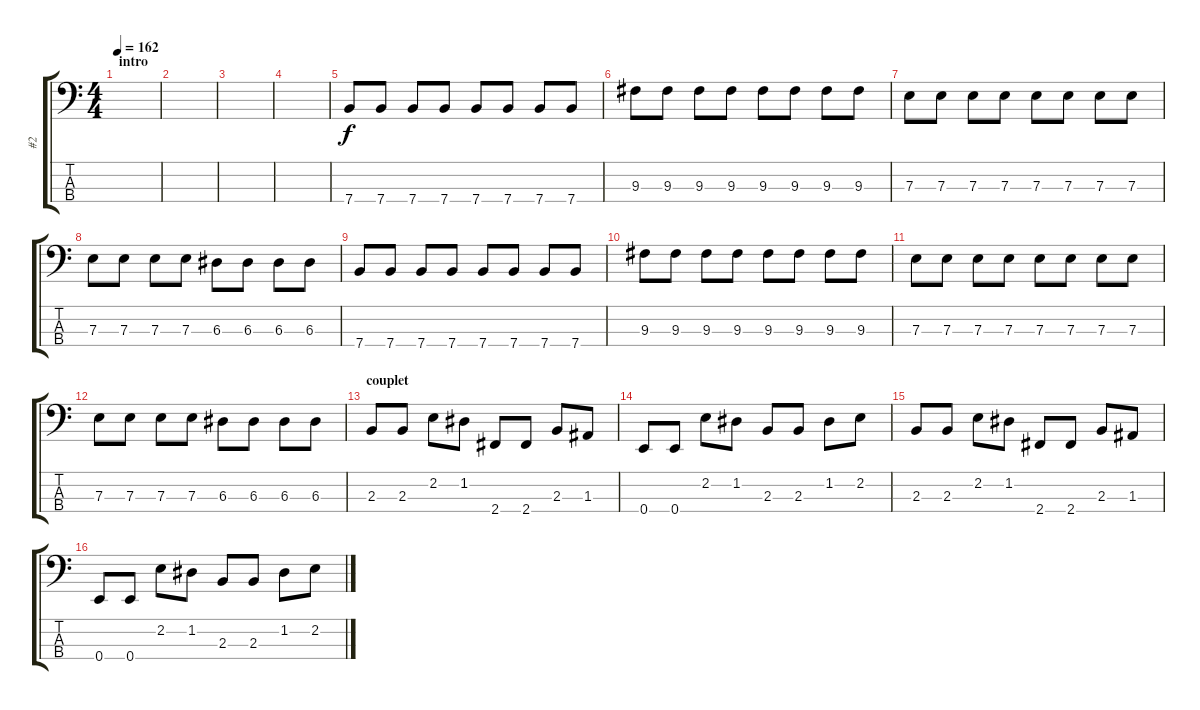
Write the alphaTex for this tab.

\track ("#2" "#2") {instrument electricbasspick}
\staff {score tabs}
\tuning (G2 D2 A1 E1) {hide}
\ts (4 4)
\section ("" "intro")
\tempo 162
\clef f4
\ks c
|
|
|
|
7.4.8 7.4.8 7.4.8 7.4.8 7.4.8 7.4.8 7.4.8 7.4.8 |
9.3.8 9.3.8 9.3.8 9.3.8 9.3.8 9.3.8 9.3.8 9.3.8 |
7.3.8 7.3.8 7.3.8 7.3.8 7.3.8 7.3.8 7.3.8 7.3.8 |
7.3.8 7.3.8 7.3.8 7.3.8 6.3.8 6.3.8 6.3.8 6.3.8 |
7.4.8 7.4.8 7.4.8 7.4.8 7.4.8 7.4.8 7.4.8 7.4.8 |
9.3.8 9.3.8 9.3.8 9.3.8 9.3.8 9.3.8 9.3.8 9.3.8 |
7.3.8 7.3.8 7.3.8 7.3.8 7.3.8 7.3.8 7.3.8 7.3.8 |
7.3.8 7.3.8 7.3.8 7.3.8 6.3.8 6.3.8 6.3.8 6.3.8 |
\section ("" "couplet")
2.3.8 2.3.8 2.2.8 1.2.8 2.4.8 2.4.8 2.3.8 1.3.8 |
0.4.8 0.4.8 2.2.8 1.2.8 2.3.8 2.3.8 1.2.8 2.2.8 |
2.3.8 2.3.8 2.2.8 1.2.8 2.4.8 2.4.8 2.3.8 1.3.8 |
0.4.8 0.4.8 2.2.8 1.2.8 2.3.8 2.3.8 1.2.8 2.2.8
